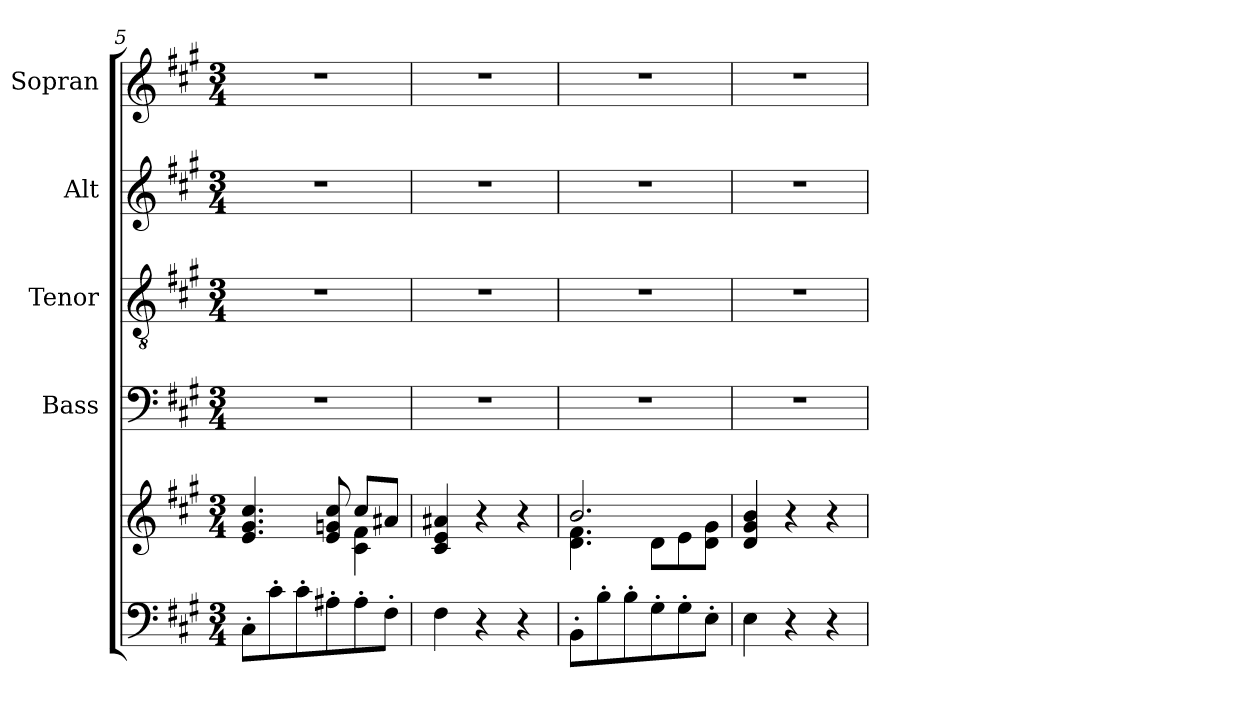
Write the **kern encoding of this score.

**kern	**kern	**kern	**kern	**kern	**kern
*part5	*part5	*part4	*part3	*part2	*part1
*staff6	*staff5	*staff4	*staff3	*staff2	*staff1
*	*	*I"Bass	*I"Tenor	*I"Alt	*I"Sopran
*	*	*I'B.	*I'T.	*I'A.	*I'S.
*clefF4	*clefG2	*clefF4	*clefGv2	*clefG2	*clefG2
*k[f#c#g#]	*k[f#c#g#]	*k[f#c#g#]	*k[f#c#g#]	*k[f#c#g#]	*k[f#c#g#]
*A:	*A:	*A:	*A:	*A:	*A:
*M3/4	*M3/4	*M3/4	*M3/4	*M3/4	*M3/4
=5	=5	=5	=5	=5	=5
*	*^	*	*	*	*
8C#'>\L	4.e/ 4.g#/ 4.cc#/	2ryy	2.r	2.r	2.r	2.r
8c#'>\	.	.	.	.	.	.
8c#'>\	.	.	.	.	.	.
8A#X'>\	8e/ 8gn/ 8cc#/	.	.	.	.	.
8A#'>\	8cc#/L	4c#\ 4f#\	.	.	.	.
8F#'>\J	8a#X/J	.	.	.	.	.
*	*v	*v	*	*	*	*
=6	=6	=6	=6	=6	=6
4F#\	4c#/ 4e/ 4a#X/	2.r	2.r	2.r	2.r
4r	4r	.	.	.	.
4r	4r	.	.	.	.
!!LO:LB:g=z
=7	=7	=7	=7	=7	=7
*	*^	*	*	*	*
8BB'>\L	2.b/	4.d\ 4.f#\	2.r	2.r	2.r	2.r
8B'>\	.	.	.	.	.	.
8B'>\	.	.	.	.	.	.
8G#'>\	.	8d\L	.	.	.	.
8G#'>\	.	8e\	.	.	.	.
8E'>\J	.	8d\ 8g#\J	.	.	.	.
*	*v	*v	*	*	*	*
=8	=8	=8	=8	=8	=8
4E\	4d/ 4g#/ 4b/	2.r	2.r	2.r	2.r
4r	4r	.	.	.	.
4r	4r	.	.	.	.
=	=	=	=	=	=
*-	*-	*-	*-	*-	*-
